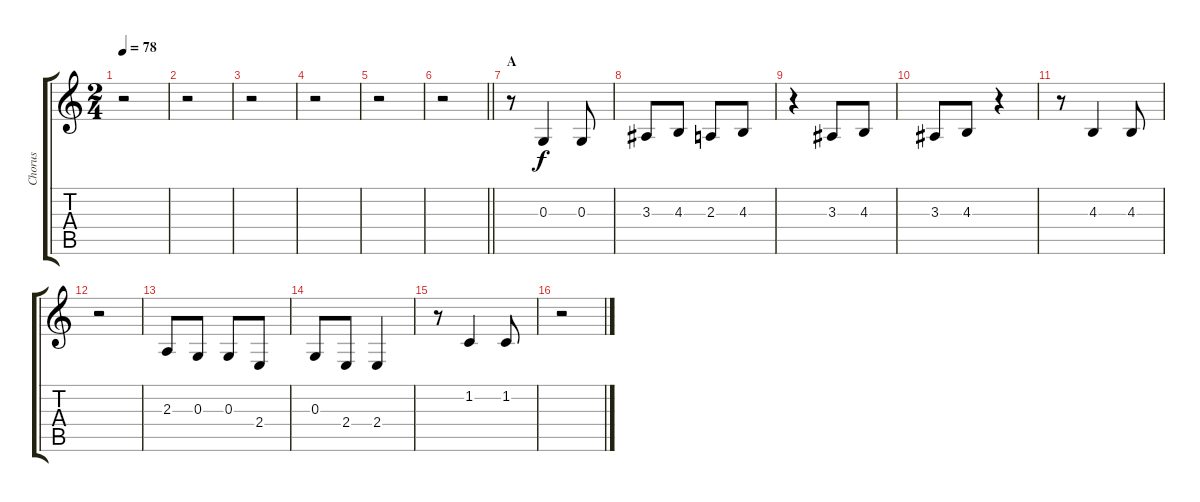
\track ("Chorus" "Chorus") {instrument altosax}
\staff {score tabs}
\tuning (E4 B3 G3 D3 A2 E2) {hide}
\ts (2 4)
\tempo 78
\clef g2
\ks c
r.2{dy f instrument altosax} |
r.2 |
r.2 |
r.2 |
r.2 |
\barLineRight lightlight
r.2 |
\section ("" "A")
r.8 0.3.4 0.3.8 |
3.3.8 4.3.8 2.3.8 4.3.8 |
r.4 3.3.8 4.3.8 |
3.3.8 4.3.8 r.4 |
r.8 4.3.4 4.3.8 |
r.2 |
2.3.8 0.3.8 0.3.8 2.4.8 |
0.3.8 2.4.8 2.4.4 |
r.8 1.2.4 1.2.8 |
r.2
